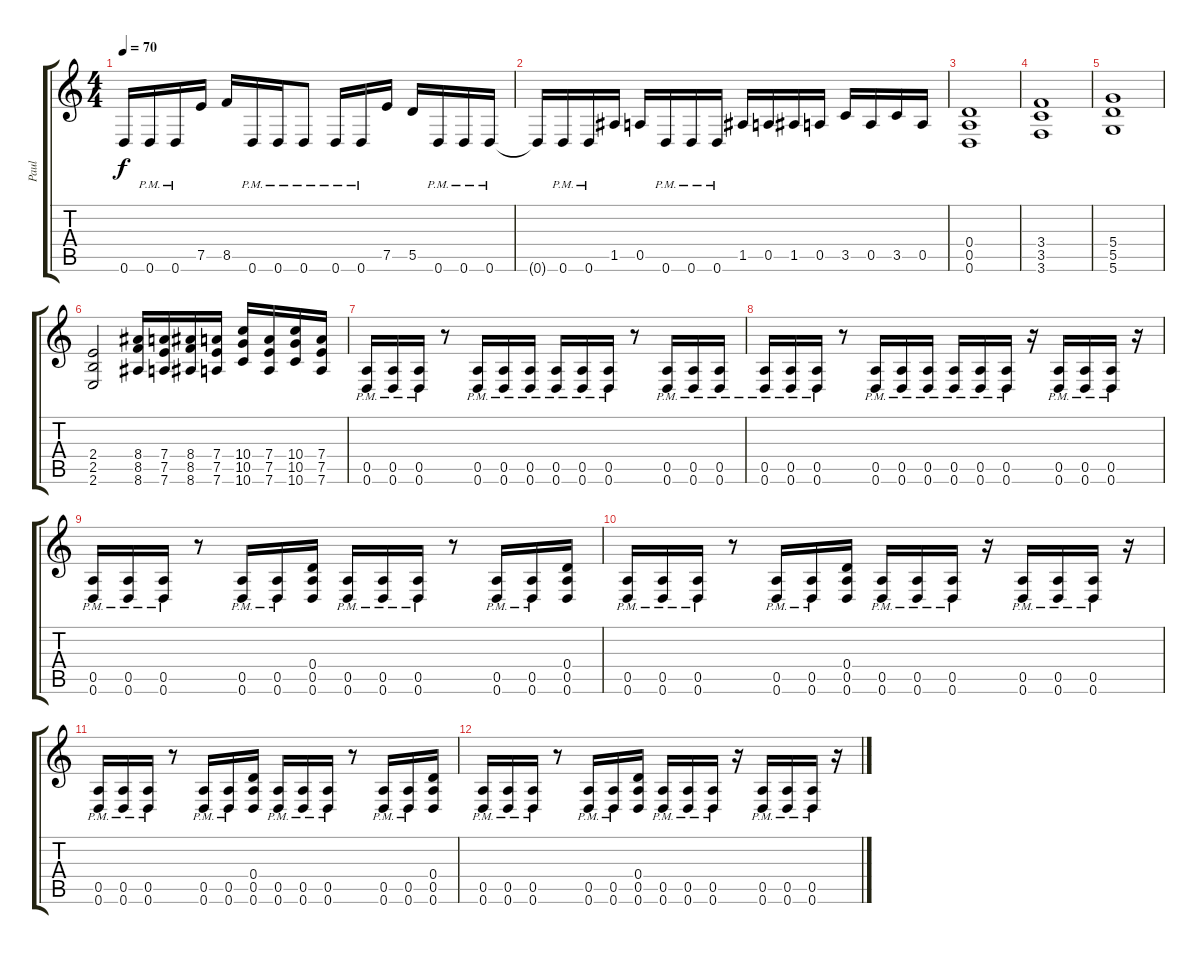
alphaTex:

\track ("Paul" "Paul") {instrument distortionguitar}
\staff {score tabs}
\tuning (E4 B3 G3 D3 A2 D2) {hide}
\ts (4 4)
\tempo 70
\clef g2
\ks c
0.6{t}.16{dy f} 0.6{pm}.16 0.6{pm}.16 7.5.16 8.5.16 0.6{pm}.16 0.6{pm}.16 0.6{pm}.8 0.6{pm}.16 0.6{pm}.16 7.5.16 5.5.16 0.6{pm}.16 0.6{pm}.16 0.6{pm}.16 |
0.6{t}.16 0.6{pm}.16 0.6{pm}.16 1.5.16 0.5.16 0.6{pm}.16 0.6{pm}.16 0.6{pm}.16 1.5.16 0.5.16 1.5.16 0.5.16 3.5.16 0.5.16 3.5.16 0.5.16 |
(0.4 0.5 0.6).1 |
(3.4 3.5 3.6).1 |
(5.4 5.5 5.6).1 |
(2.4 2.5 2.6).2 (8.4 8.5 8.6).16 (7.4 7.5 7.6).16 (8.4 8.5 8.6).16 (7.4 7.5 7.6).16 (10.4 10.5 10.6).16 (7.4 7.5 7.6).16 (10.4 10.5 10.6).16 (7.4 7.5 7.6).16 |
(0.5{pm} 0.6{pm}).16 (0.5{pm} 0.6{pm}).16 (0.5{pm} 0.6{pm}).16 r.8 (0.5{pm} 0.6{pm}).16 (0.5{pm} 0.6{pm}).16 (0.5{pm} 0.6{pm}).16 (0.5{pm} 0.6{pm}).16 (0.5{pm} 0.6{pm}).16 (0.5{pm} 0.6{pm}).16 r.8 (0.5{pm} 0.6{pm}).16 (0.5{pm} 0.6{pm}).16 (0.5{pm} 0.6{pm}).16 |
(0.5{pm} 0.6{pm}).16 (0.5{pm} 0.6{pm}).16 (0.5{pm} 0.6{pm}).16 r.8 (0.5{pm} 0.6{pm}).16 (0.5{pm} 0.6{pm}).16 (0.5{pm} 0.6{pm}).16 (0.5{pm} 0.6{pm}).16 (0.5{pm} 0.6{pm}).16 (0.5{pm} 0.6{pm}).16 r.16 (0.5{pm} 0.6{pm}).16 (0.5{pm} 0.6{pm}).16 (0.5{pm} 0.6{pm}).16 r.16 |
(0.5{pm} 0.6{pm}).16 (0.5{pm} 0.6{pm}).16 (0.5{pm} 0.6{pm}).16 r.8 (0.5{pm} 0.6{pm}).16 (0.5{pm} 0.6{pm}).16 (0.4 0.5 0.6).16 (0.5{pm} 0.6{pm}).16 (0.5{pm} 0.6{pm}).16 (0.5{pm} 0.6{pm}).16 r.8 (0.5{pm} 0.6{pm}).16 (0.5{pm} 0.6{pm}).16 (0.4 0.5 0.6).16 |
(0.5{pm} 0.6{pm}).16 (0.5{pm} 0.6{pm}).16 (0.5{pm} 0.6{pm}).16 r.8 (0.5{pm} 0.6{pm}).16 (0.5{pm} 0.6{pm}).16 (0.4 0.5 0.6).16 (0.5{pm} 0.6{pm}).16 (0.5{pm} 0.6{pm}).16 (0.5{pm} 0.6{pm}).16 r.16 (0.5{pm} 0.6{pm}).16 (0.5{pm} 0.6{pm}).16 (0.5{pm} 0.6{pm}).16 r.16 |
(0.5{pm} 0.6{pm}).16 (0.5{pm} 0.6{pm}).16 (0.5{pm} 0.6{pm}).16 r.8 (0.5{pm} 0.6{pm}).16 (0.5{pm} 0.6{pm}).16 (0.4 0.5 0.6).16 (0.5{pm} 0.6{pm}).16 (0.5{pm} 0.6{pm}).16 (0.5{pm} 0.6{pm}).16 r.8 (0.5{pm} 0.6{pm}).16 (0.5{pm} 0.6{pm}).16 (0.4 0.5 0.6).16 |
(0.5{pm} 0.6{pm}).16 (0.5{pm} 0.6{pm}).16 (0.5{pm} 0.6{pm}).16 r.8 (0.5{pm} 0.6{pm}).16 (0.5{pm} 0.6{pm}).16 (0.4 0.5 0.6).16 (0.5{pm} 0.6{pm}).16 (0.5{pm} 0.6{pm}).16 (0.5{pm} 0.6{pm}).16 r.16 (0.5{pm} 0.6{pm}).16 (0.5{pm} 0.6{pm}).16 (0.5{pm} 0.6{pm}).16 r.16
